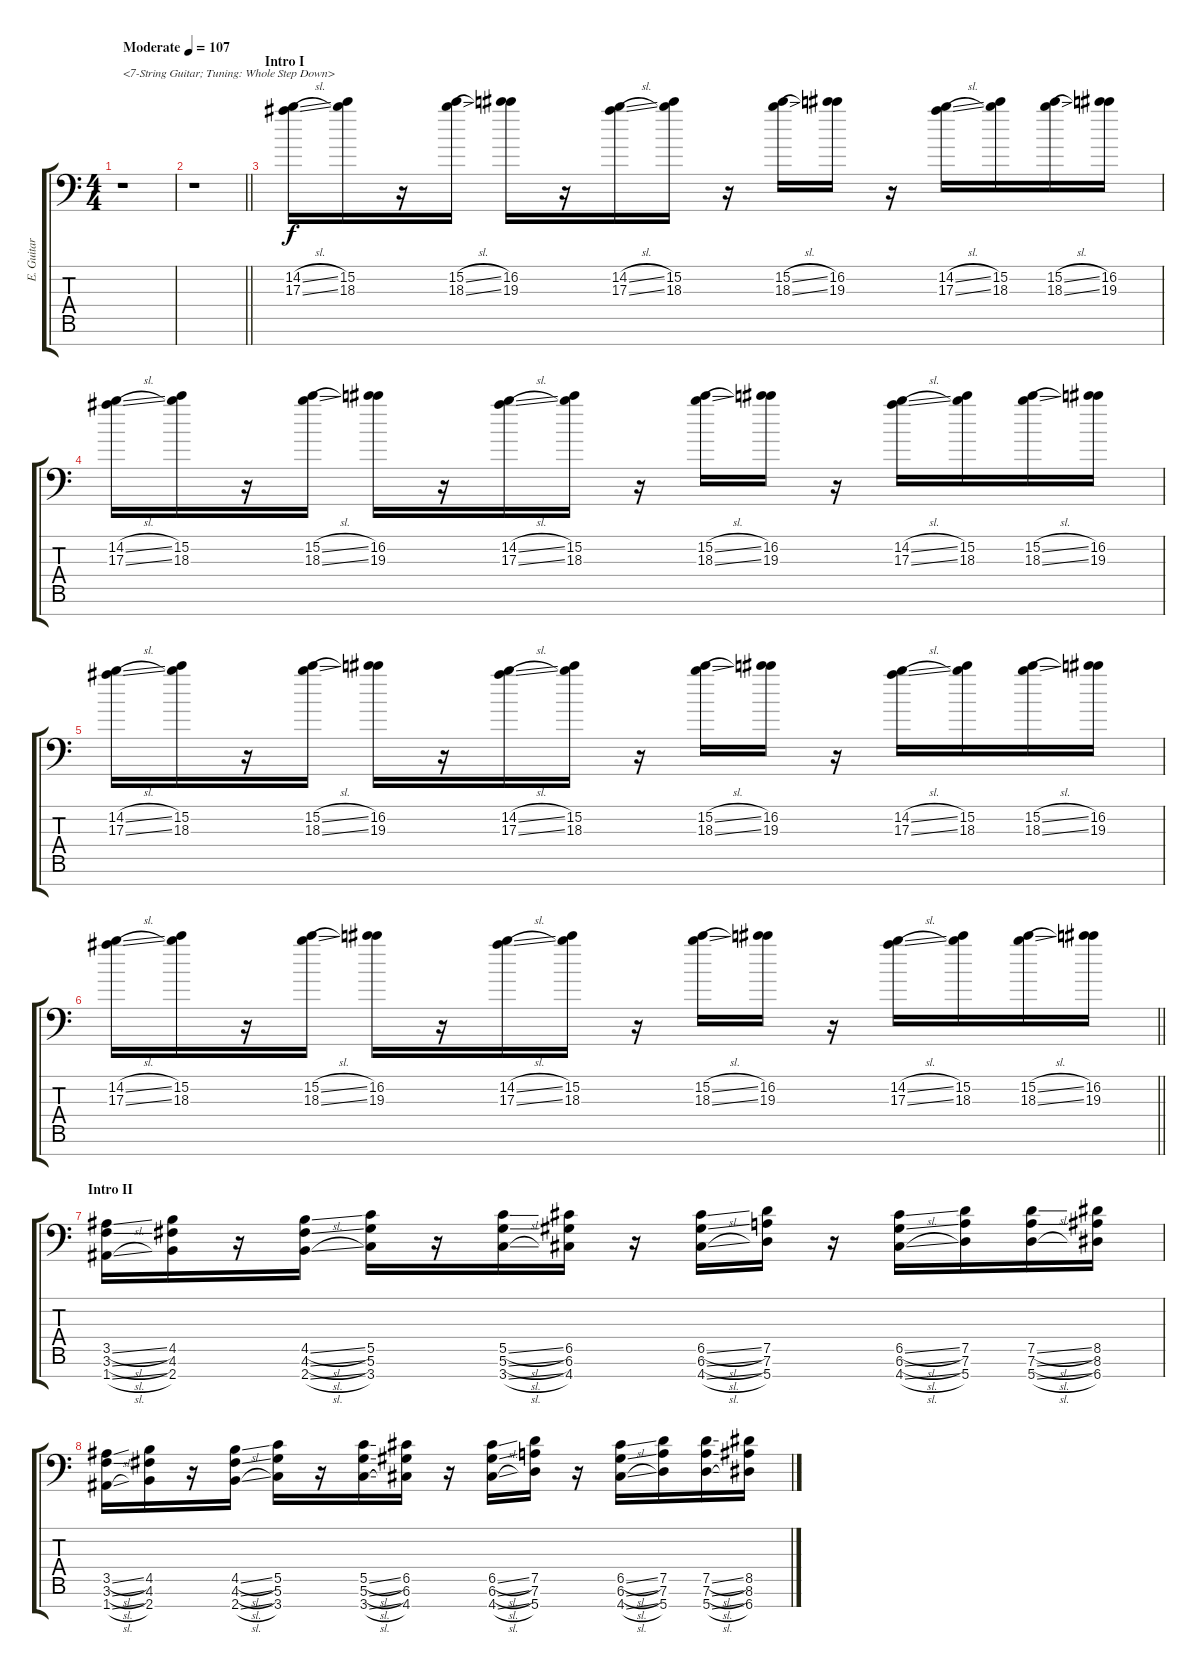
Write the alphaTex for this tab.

\track ("E. Guitar I" "E. Guitar ") {instrument overdrivenguitar}
\staff {score tabs}
\tuning (D4 A3 F3 C3 G2 D2 A1) {hide}
\ts (4 4)
\tempo (107 "Moderate")
\clef f4
\ks c
r.1{txt "<7-String Guitar; Tuning: Whole Step Down>" dy f instrument overdrivenguitar} |
\barLineRight lightlight
r.1 |
\section ("" "Intro I")
(14.2{sl} 17.3{sl}).16 (15.2 18.3).16 r.16 (15.2{sl} 18.3{sl}).16 (16.2 19.3).16 r.16 (14.2{sl} 17.3{sl}).16 (15.2 18.3).16 r.16 (15.2{sl} 18.3{sl}).16 (16.2 19.3).16 r.16 (14.2{sl} 17.3{sl}).16 (15.2 18.3).16 (15.2{sl} 18.3{sl}).16 (16.2 19.3).16 |
(14.2{sl} 17.3{sl}).16 (15.2 18.3).16 r.16 (15.2{sl} 18.3{sl}).16 (16.2 19.3).16 r.16 (14.2{sl} 17.3{sl}).16 (15.2 18.3).16 r.16 (15.2{sl} 18.3{sl}).16 (16.2 19.3).16 r.16 (14.2{sl} 17.3{sl}).16 (15.2 18.3).16 (15.2{sl} 18.3{sl}).16 (16.2 19.3).16 |
(14.2{sl} 17.3{sl}).16 (15.2 18.3).16 r.16 (15.2{sl} 18.3{sl}).16 (16.2 19.3).16 r.16 (14.2{sl} 17.3{sl}).16 (15.2 18.3).16 r.16 (15.2{sl} 18.3{sl}).16 (16.2 19.3).16 r.16 (14.2{sl} 17.3{sl}).16 (15.2 18.3).16 (15.2{sl} 18.3{sl}).16 (16.2 19.3).16 |
\barLineRight lightlight
(14.2{sl} 17.3{sl}).16 (15.2 18.3).16 r.16 (15.2{sl} 18.3{sl}).16 (16.2 19.3).16 r.16 (14.2{sl} 17.3{sl}).16 (15.2 18.3).16 r.16 (15.2{sl} 18.3{sl}).16 (16.2 19.3).16 r.16 (14.2{sl} 17.3{sl}).16 (15.2 18.3).16 (15.2{sl} 18.3{sl}).16 (16.2 19.3).16 |
\section ("" "Intro II")
(3.5{sl} 3.6{sl} 1.7{sl}).16 (4.5 4.6 2.7).16 r.16 (4.5{sl} 4.6{sl} 2.7{sl}).16 (5.5 5.6 3.7).16 r.16 (5.5{sl} 5.6{sl} 3.7{sl}).16 (6.5 6.6 4.7).16 r.16 (6.5{sl} 6.6{sl} 4.7{sl}).16 (7.5 7.6 5.7).16 r.16 (6.5{sl} 6.6{sl} 4.7{sl}).16 (7.5 7.6 5.7).16 (7.5{sl} 7.6{sl} 5.7{sl}).16 (8.5 8.6 6.7).16 |
(3.5{sl} 3.6{sl} 1.7{sl}).16 (4.5 4.6 2.7).16 r.16 (4.5{sl} 4.6{sl} 2.7{sl}).16 (5.5 5.6 3.7).16 r.16 (5.5{sl} 5.6{sl} 3.7{sl}).16 (6.5 6.6 4.7).16 r.16 (6.5{sl} 6.6{sl} 4.7{sl}).16 (7.5 7.6 5.7).16 r.16 (6.5{sl} 6.6{sl} 4.7{sl}).16 (7.5 7.6 5.7).16 (7.5{sl} 7.6{sl} 5.7{sl}).16 (8.5 8.6 6.7).16
